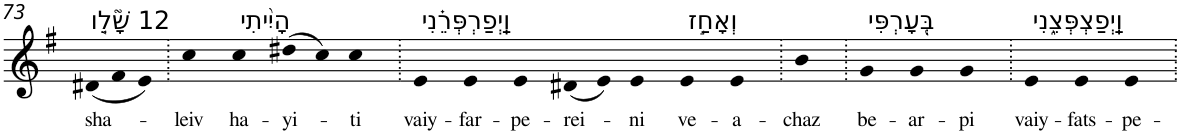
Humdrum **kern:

**kern	**text
*part1	*part1
*staff1	*staff1
*I"Piano	*
*I'Pno	*
!!LO:PB:g=z
*clefG2	*
*k[f#]	*
*G:	*
=73	=73
!LO:TX:a:t=12 שָׁ֘לֵ֤ו	!
!	!LO:LY:b
(12d#X	sha-
12f#	.
12e)	.
=74.	=74.
!	!LO:LY:b
4cc	-leiv
!LO:TX:a:t=הָיִ֨יתִי	!
!	!LO:LY:b
4cc	ha-
!	!LO:LY:b
(8dd#X	-yi-
8cc)	.
!	!LO:LY:b
4cc	-ti
=75.	=75.
!LO:TX:a:t=וַֽיְפַרְפְּרֵ֗נִי	!
!	!LO:LY:b
4e	vaiy-
!	!LO:LY:b
4e	-far-
!	!LO:LY:b
4e	-pe-
!	!LO:LY:b
(8d#X	-rei-
8e)	.
!	!LO:LY:b
4e	-ni
!LO:TX:a:t=וְאָחַ֣ז	!
!	!LO:LY:b
4e	ve-
!	!LO:LY:b
4e	-a-
=76.	=76.
!	!LO:LY:b
4b	-chaz
=77.	=77.
!LO:TX:a:t=בְּ֭עָרְפִּי	!
!	!LO:LY:b
4g	be-
!	!LO:LY:b
4g	-ar-
!	!LO:LY:b
4g	-pi
=78.	=78.
!LO:TX:a:t=וַֽיְפַצְפְּצֵ֑נִי	!
!	!LO:LY:b
4e	vaiy-
!	!LO:LY:b
4e	-fats-
!	!LO:LY:b
4e	-pe-
=.	=.
*-	*-
